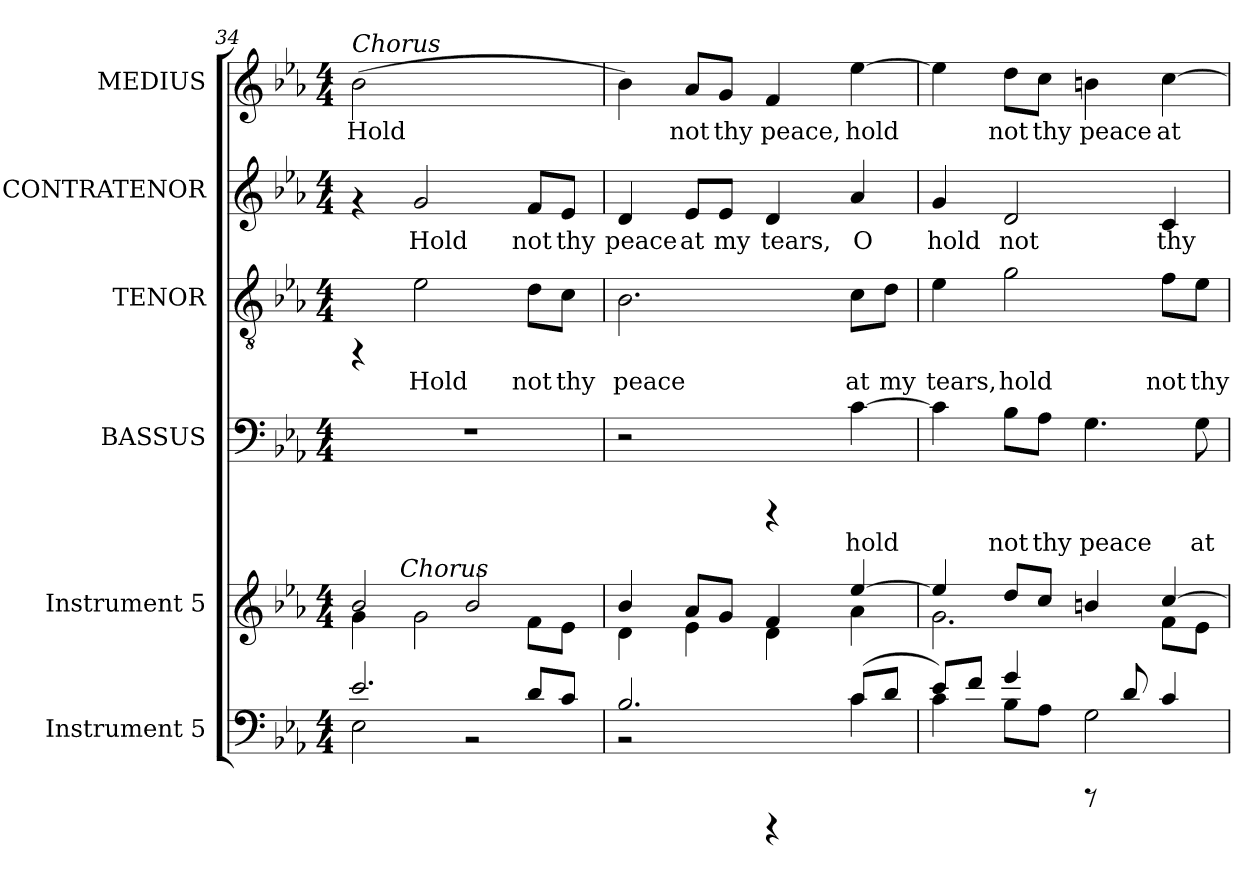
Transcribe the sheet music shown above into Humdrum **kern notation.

**kern	**kern	**kern	**text	**kern	**text	**kern	**text	**kern	**text
*part6	*part5	*part4	*part4	*part3	*part3	*part2	*part2	*part1	*part1
*staff6	*staff5	*staff4	*staff4	*staff3	*staff3	*staff2	*staff2	*staff1	*staff1
*I"Instrument 5	*I"Instrument 5	*I"BASSUS	*	*I"TENOR	*	*I"CONTRATENOR	*	*I"MEDIUS	*
*	*	*I'B	*	*I'T	*	*I'A	*	*I'S	*
!!LO:LB:g=z
*clefF4	*clefG2	*clefF4	*	*clefGv2	*	*clefG2	*	*clefG2	*
*k[b-e-a-]	*k[b-e-a-]	*k[b-e-a-]	*	*k[b-e-a-]	*	*k[b-e-a-]	*	*k[b-e-a-]	*
*E-:	*E-:	*E-:	*	*E-:	*	*E-:	*	*E-:	*
*M4/4	*M4/4	*M4/4	*	*M4/4	*	*M4/4	*	*M4/4	*
=34	=34	=34	=34	=34	=34	=34	=34	=34	=34
*^	*^	*	*	*	*	*	*	*	*
!	!	!	!	!	!	!	!	!	!	!LO:TX:a:i:t=Chorus	!
!	!	!	!	!	!	!	!	!	!	!	!LO:LY:b:cj
*	*	*	*^	*	*	*	*	*	*	*	*
2.e-/	2E-\	2b-/	4g\	8..ryy	1r	.	4rFF	.	4rf	.	(>2b-\	Hold
!	!	!	!	!LO:TX:a:i:t=Chorus	!	!	!	!	!	!	!	!
.	.	.	.	2ryy	.	.	.	.	.	.	.	.
!	!	!	!	!	!	!	!	!LO:LY:b:cj	!	!LO:LY:b:cj	!	!
.	.	.	2g\	.	.	.	2e-\	Hold	2g/	Hold	.	.
.	2r	2b-/	.	.	.	.	.	.	.	.	2ryy	.
.	.	.	.	4ryy	.	.	.	.	.	.	.	.
!	!	!	!	!	!	!	!	!LO:LY:b:cj	!	!LO:LY:b:cj	!	!
8d/L	.	.	8f\L	.	.	.	8d\L	not	8f/L	not	.	.
!	!	!	!	!	!	!	!	!LO:LY:b:cj	!	!LO:LY:b:cj	!	!
8c/J	.	.	8e-\J	.	.	.	8c\J	thy	8e-/J	thy	.	.
.	.	.	.	32ryy	.	.	.	.	.	.	.	.
=35	=35	=35	=35	=35	=35	=35	=35	=35	=35	=35	=35	=35
!	!	!	!	!	!	!	!	!LO:LY:b:cj	!	!LO:LY:b:cj	!	!LO:LY:b:cj
*	*	*	*v	*v	*	*	*	*	*	*	*	*
2.B-/	2r	4b-/	4d\	2r	.	2.B-\	peace	4d/	peace	4b-\)	.
!	!	!	!	!	!	!	!	!	!LO:LY:b:cj	!	!LO:LY:b:cj
.	.	8a-/L	4e-\	.	.	.	.	8e-/L	at	8a-/L	not
!	!	!	!	!	!	!	!	!	!LO:LY:b:cj	!	!LO:LY:b:cj
.	.	8g/J	.	.	.	.	.	8e-/J	my	8g/J	thy
!	!	!	!	!	!	!	!	!	!LO:LY:b:cj	!	!LO:LY:b:cj
.	4rGGGG	4f/	4d\	4rCCC	.	.	.	4d/	tears,	4f/	peace,
!	!	!	!	!	!LO:LY:b	!	!LO:LY:b:cj	!	!LO:LY:b:cj	!	!LO:LY:b:cj
(<8c/L	4c\	[>4ee-/	4a-\	[>4c\	hold	8c\L	at	4a-/	O	[>4ee-\	hold
!	!	!	!	!	!	!	!LO:LY:b:cj	!	!	!	!
8d/J	.	.	.	.	.	8d\J	my	.	.	.	.
=36	=36	=36	=36	=36	=36	=36	=36	=36	=36	=36	=36
!	!	!	!	!	!LO:LY:b	!	!LO:LY:b:cj	!	!LO:LY:b:cj	!	!LO:LY:b:cj
8e-/L)	4c\	4ee-/]	2.g\	4c\]	.	4e-\	tears,	4g/	hold	4ee-\]	.
8f/J	.	.	.	.	.	.	.	.	.	.	.
!	!	!	!	!	!LO:LY:b	!	!LO:LY:b:cj	!	!LO:LY:b:cj	!	!LO:LY:b:cj
4g/	8B-\L	8dd/L	.	8B-\L	not	2g\	hold	2d/	not	8dd\L	not
!	!	!	!	!	!LO:LY:b	!	!	!	!	!	!LO:LY:b:cj
.	8A-\J	8cc/J	.	8A-\J	thy	.	.	.	.	8cc\J	thy
!	!	!	!	!	!LO:LY:b	!	!	!	!	!	!LO:LY:b:cj
8rEEE	2G\	4bn/	.	4.G\	peace	.	.	.	.	4bn\	peace
8d/	.	.	.	.	.	.	.	.	.	.	.
!	!	!	!	!	!	!	!LO:LY:b:cj	!	!LO:LY:b:cj	!	!LO:LY:b:cj
4c/	.	[>4cc/	8f\L	.	.	8f\L	not	4c/	thy	[>4cc\	at
!	!	!	!	!	!LO:LY:b	!	!LO:LY:b:cj	!	!	!	!
.	.	.	8e-\J	8G\	at	8e-\J	thy	.	.	.	.
*v	*v	*	*	*	*	*	*	*	*	*	*
*	*v	*v	*	*	*	*	*	*	*	*
=	=	=	=	=	=	=	=	=	=
*-	*-	*-	*-	*-	*-	*-	*-	*-	*-
